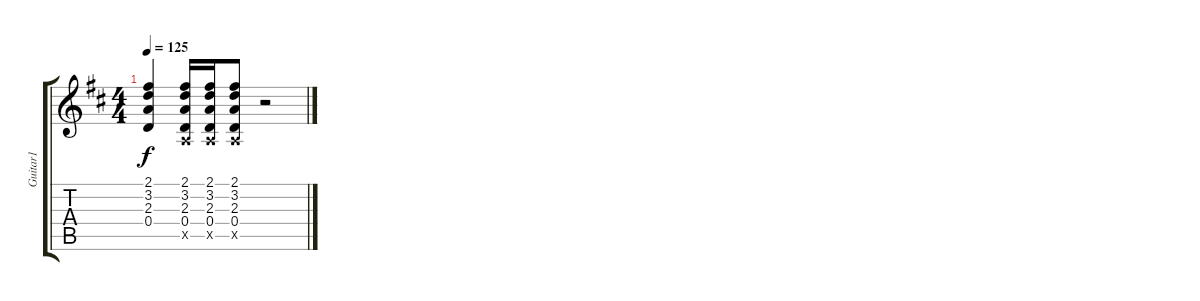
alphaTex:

\track ("Guitar1" "Guitar1") {instrument acousticguitarsteel}
\staff {score tabs}
\tuning (E4 B3 G3 D3 A2 E2) {hide}
\ts (4 4)
\tempo 125
\clef g2
\ks d
(2.1{t} 3.2{t} 2.3{t} 0.4{t}).4{dy f} (2.1 3.2 2.3 0.4 0.5{x}).16 (2.1 3.2 2.3 0.4 0.5{x}).16 (2.1 3.2 2.3 0.4 0.5{x}).8 r.2
